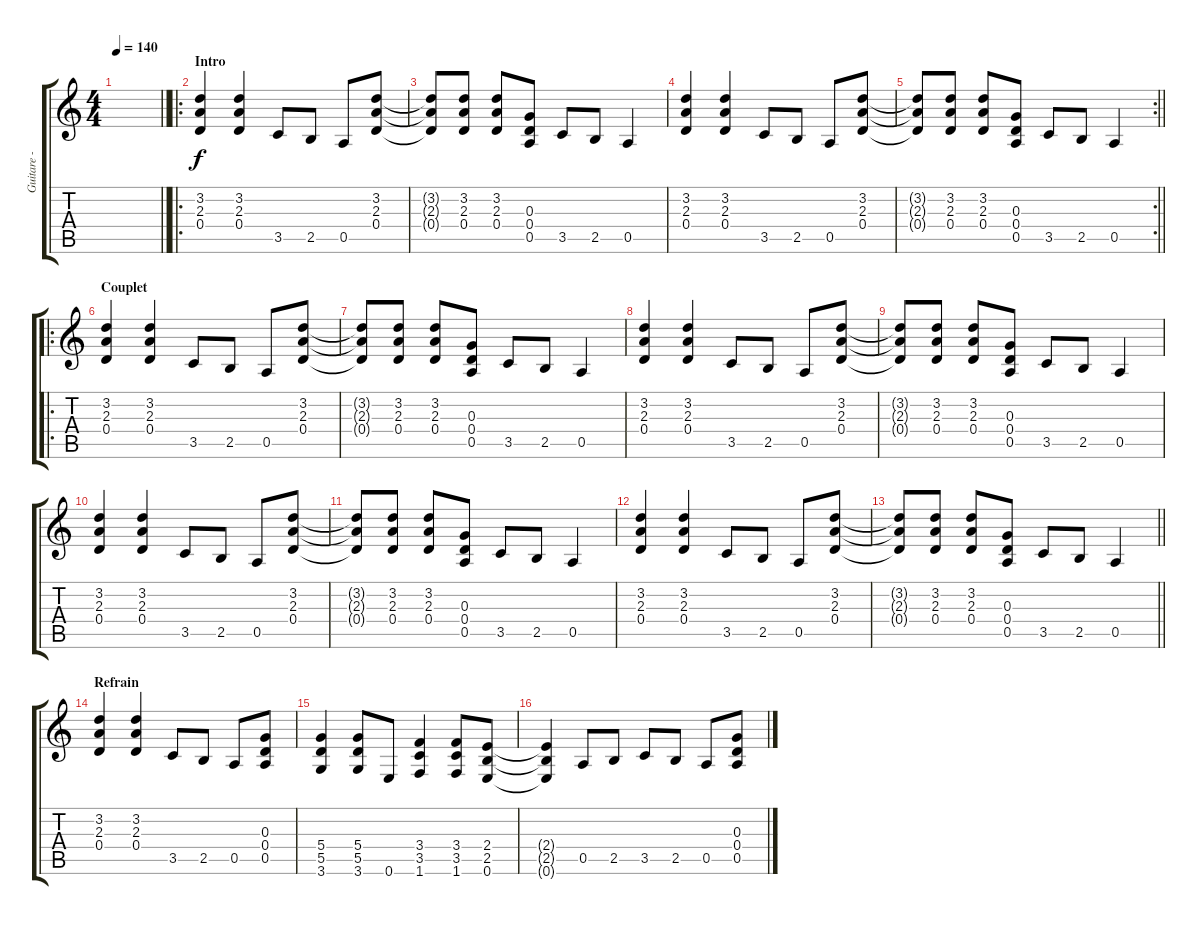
\track ("Guitare - Kurt Cobaine" "Guitare - ") {instrument distortionguitar}
\staff {score tabs}
\tuning (E4 B3 G3 D3 A2 E2) {hide}
\ts (4 4)
\tempo 140
\clef g2
\barLineRight lightlight
\ks c
|
\ro
\section ("" "Intro")
(3.2 2.3 0.4).4 (3.2 2.3 0.4).4 3.5.8 2.5.8 0.5.8 (3.2 2.3 0.4).8 |
(3.2{t} 2.3{t} 0.4{t}).8 (3.2 2.3 0.4).8 (3.2 2.3 0.4).8 (0.3 0.4 0.5).8 3.5.8 2.5.8 0.5.4 |
(3.2 2.3 0.4).4 (3.2 2.3 0.4).4 3.5.8 2.5.8 0.5.8 (3.2 2.3 0.4).8 |
\rc 2
\barLineRight lightlight
(3.2{t} 2.3{t} 0.4{t}).8 (3.2 2.3 0.4).8 (3.2 2.3 0.4).8 (0.3 0.4 0.5).8 3.5.8 2.5.8 0.5.4 |
\ro
\section ("" "Couplet")
(3.2 2.3 0.4).4 (3.2 2.3 0.4).4 3.5.8 2.5.8 0.5.8 (3.2 2.3 0.4).8 |
(3.2{t} 2.3{t} 0.4{t}).8 (3.2 2.3 0.4).8 (3.2 2.3 0.4).8 (0.3 0.4 0.5).8 3.5.8 2.5.8 0.5.4 |
(3.2 2.3 0.4).4 (3.2 2.3 0.4).4 3.5.8 2.5.8 0.5.8 (3.2 2.3 0.4).8 |
(3.2{t} 2.3{t} 0.4{t}).8 (3.2 2.3 0.4).8 (3.2 2.3 0.4).8 (0.3 0.4 0.5).8 3.5.8 2.5.8 0.5.4 |
(3.2 2.3 0.4).4 (3.2 2.3 0.4).4 3.5.8 2.5.8 0.5.8 (3.2 2.3 0.4).8 |
(3.2{t} 2.3{t} 0.4{t}).8 (3.2 2.3 0.4).8 (3.2 2.3 0.4).8 (0.3 0.4 0.5).8 3.5.8 2.5.8 0.5.4 |
(3.2 2.3 0.4).4 (3.2 2.3 0.4).4 3.5.8 2.5.8 0.5.8 (3.2 2.3 0.4).8 |
\barLineRight lightlight
(3.2{t} 2.3{t} 0.4{t}).8 (3.2 2.3 0.4).8 (3.2 2.3 0.4).8 (0.3 0.4 0.5).8 3.5.8 2.5.8 0.5.4 |
\section ("" "Refrain")
(3.2 2.3 0.4).4 (3.2 2.3 0.4).4 3.5.8 2.5.8 0.5.8 (0.3 0.4 0.5).8 |
(5.4 5.5 3.6).4 (5.4 5.5 3.6).8 0.6.8 (3.4 3.5 1.6).4 (3.4 3.5 1.6).8 (2.4 2.5 0.6).8 |
(2.4{t} 2.5{t} 0.6{t}).4 0.5.8 2.5.8 3.5.8 2.5.8 0.5.8 (0.3 0.4 0.5).8
